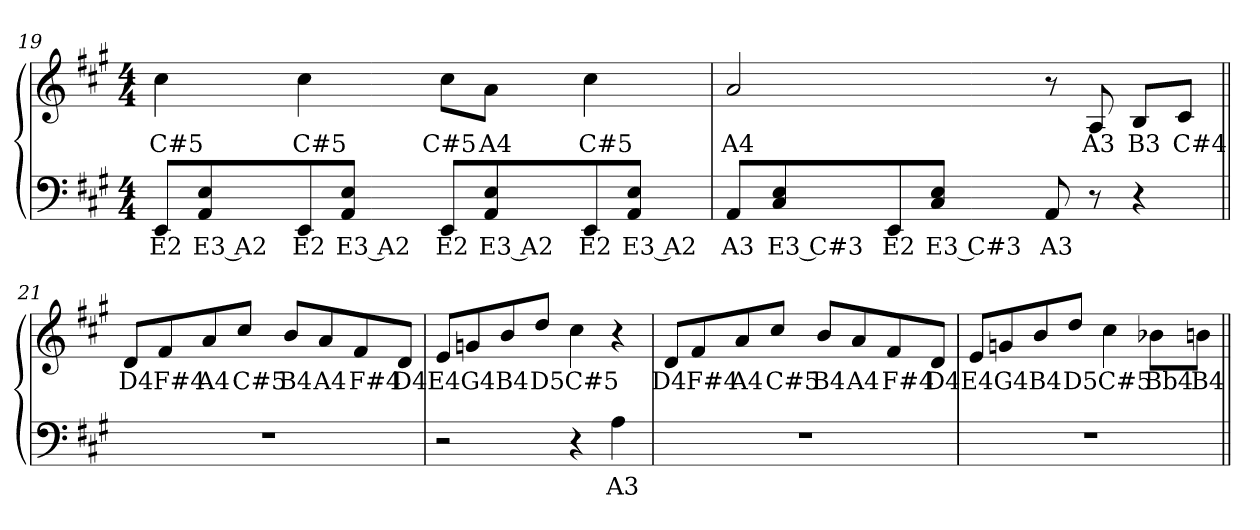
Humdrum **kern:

**kern	**text	**kern	**text
*part2	*part2	*part1	*part1
*staff2	*staff2	*staff1	*staff1
*clefF4	*	*clefG2	*
*k[f#c#g#]	*	*k[f#c#g#]	*
*A:	*	*A:	*
*M4/4	*	*M4/4	*
=19	=19	=19	=19
!	!LO:LY:b:color=#000000	!	!
!	!	!	!LO:LY:b:color=#000000
8EEi/L	E2	4cc#i\	C#5
!	!LO:LY:b:color=#000000	!	!
8AAi/ 8Ei	E3 A2	.	.
!	!LO:LY:b:color=#000000	!	!
!	!	!	!LO:LY:b:color=#000000
8EEi/	E2	4cc#i\	C#5
!	!LO:LY:b:color=#000000	!	!
8AAi/ 8EiJ	E3 A2	.	.
!	!LO:LY:b:color=#000000	!	!
!	!	!	!LO:LY:b:color=#000000
8EEi/L	E2	8cc#i\L	C#5
!	!LO:LY:b:color=#000000	!	!
!	!	!	!LO:LY:b:color=#000000
8AAi/ 8Ei	E3 A2	8ai\J	A4
!	!LO:LY:b:color=#000000	!	!
!	!	!	!LO:LY:b:color=#000000
8EEi/	E2	4cc#i\	C#5
!	!LO:LY:b:color=#000000	!	!
8AAi/ 8EiJ	E3 A2	.	.
=20	=20	=20	=20
!	!LO:LY:b:color=#000000	!	!
!	!	!	!LO:LY:b:color=#000000
8AAi/L	A3	2ai/	A4
!	!LO:LY:b:color=#000000	!	!
8C#i/ 8Ei	E3 C#3	.	.
!	!LO:LY:b:color=#000000	!	!
8EEi/	E2	.	.
!	!LO:LY:b:color=#000000	!	!
8C#i/ 8EiJ	E3 C#3	.	.
!	!LO:LY:b:color=#000000	!	!
8AAi/	A3	8r	.
!	!	!	!LO:LY:b:color=#000000
8r	.	8Ai/	A3
!	!	!	!LO:LY:b:color=#000000
4r	.	8Bi/L	B3
!	!	!	!LO:LY:b:color=#000000
.	.	8c#i/J	C#4
!!LO:LB:g=z
=21||	=21||	=21||	=21||
!	!	!	!LO:LY:b:color=#000000
1r	.	8di/L	D4
!	!	!	!LO:LY:b:color=#000000
.	.	8f#i/	F#4
!	!	!	!LO:LY:b:color=#000000
.	.	8ai/	A4
!	!	!	!LO:LY:b:color=#000000
.	.	8cc#i/J	C#5
!	!	!	!LO:LY:b:color=#000000
.	.	8bi/L	B4
!	!	!	!LO:LY:b:color=#000000
.	.	8ai/	A4
!	!	!	!LO:LY:b:color=#000000
.	.	8f#i/	F#4
!	!	!	!LO:LY:b:color=#000000
.	.	8di/J	D4
=22	=22	=22	=22
!	!	!	!LO:LY:b:color=#000000
2r	.	8ei/L	E4
!	!	!	!LO:LY:b:color=#000000
.	.	8gni/	G4
!	!	!	!LO:LY:b:color=#000000
.	.	8bi/	B4
!	!	!	!LO:LY:b:color=#000000
.	.	8ddi/J	D5
!	!	!	!LO:LY:b:color=#000000
4r	.	4cc#i\	C#5
!	!LO:LY:b:color=#000000	!	!
4Ai\	A3	4r	.
=23	=23	=23	=23
!	!	!	!LO:LY:b:color=#000000
1r	.	8di/L	D4
!	!	!	!LO:LY:b:color=#000000
.	.	8f#i/	F#4
!	!	!	!LO:LY:b:color=#000000
.	.	8ai/	A4
!	!	!	!LO:LY:b:color=#000000
.	.	8cc#i/J	C#5
!	!	!	!LO:LY:b:color=#000000
.	.	8bi/L	B4
!	!	!	!LO:LY:b:color=#000000
.	.	8ai/	A4
!	!	!	!LO:LY:b:color=#000000
.	.	8f#i/	F#4
!	!	!	!LO:LY:b:color=#000000
.	.	8di/J	D4
!!LO:LB:g=z
=24	=24	=24	=24
!	!	!	!LO:LY:b:color=#000000
1r	.	8ei/L	E4
!	!	!	!LO:LY:b:color=#000000
.	.	8gni/	G4
!	!	!	!LO:LY:b:color=#000000
.	.	8bi/	B4
!	!	!	!LO:LY:b:color=#000000
.	.	8ddi/J	D5
!	!	!	!LO:LY:b:color=#000000
.	.	4cc#i\	C#5
!	!	!	!LO:LY:b:color=#000000
.	.	8b-Xi\L	Bb4
!	!	!	!LO:LY:b:color=#000000
.	.	8bni\J	B4
=||	=||	=||	=||
*-	*-	*-	*-
